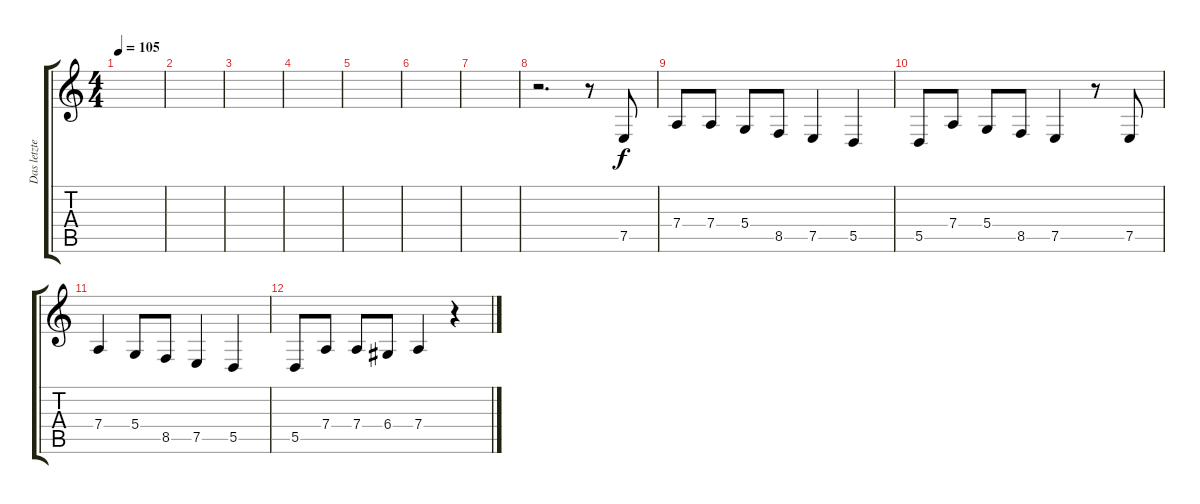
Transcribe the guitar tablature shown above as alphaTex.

\track ("Das letzte Einhorn" "Das letzte") {instrument choiraahs}
\staff {score tabs}
\tuning (E4 B3 G3 D3 A2 E2) {hide}
\ts (4 4)
\tempo 105
\clef g2
\ks c
|
|
|
|
|
|
|
r.2{d} r.8 7.5.8 |
7.4.8 7.4.8 5.4.8 8.5.8 7.5.4 5.5.4 |
5.5.8 7.4.8 5.4.8 8.5.8 7.5.4 r.8 7.5.8 |
7.4.4 5.4.8 8.5.8 7.5.4 5.5.4 |
5.5.8 7.4.8 7.4.8 6.4.8 7.4.4 r.4
